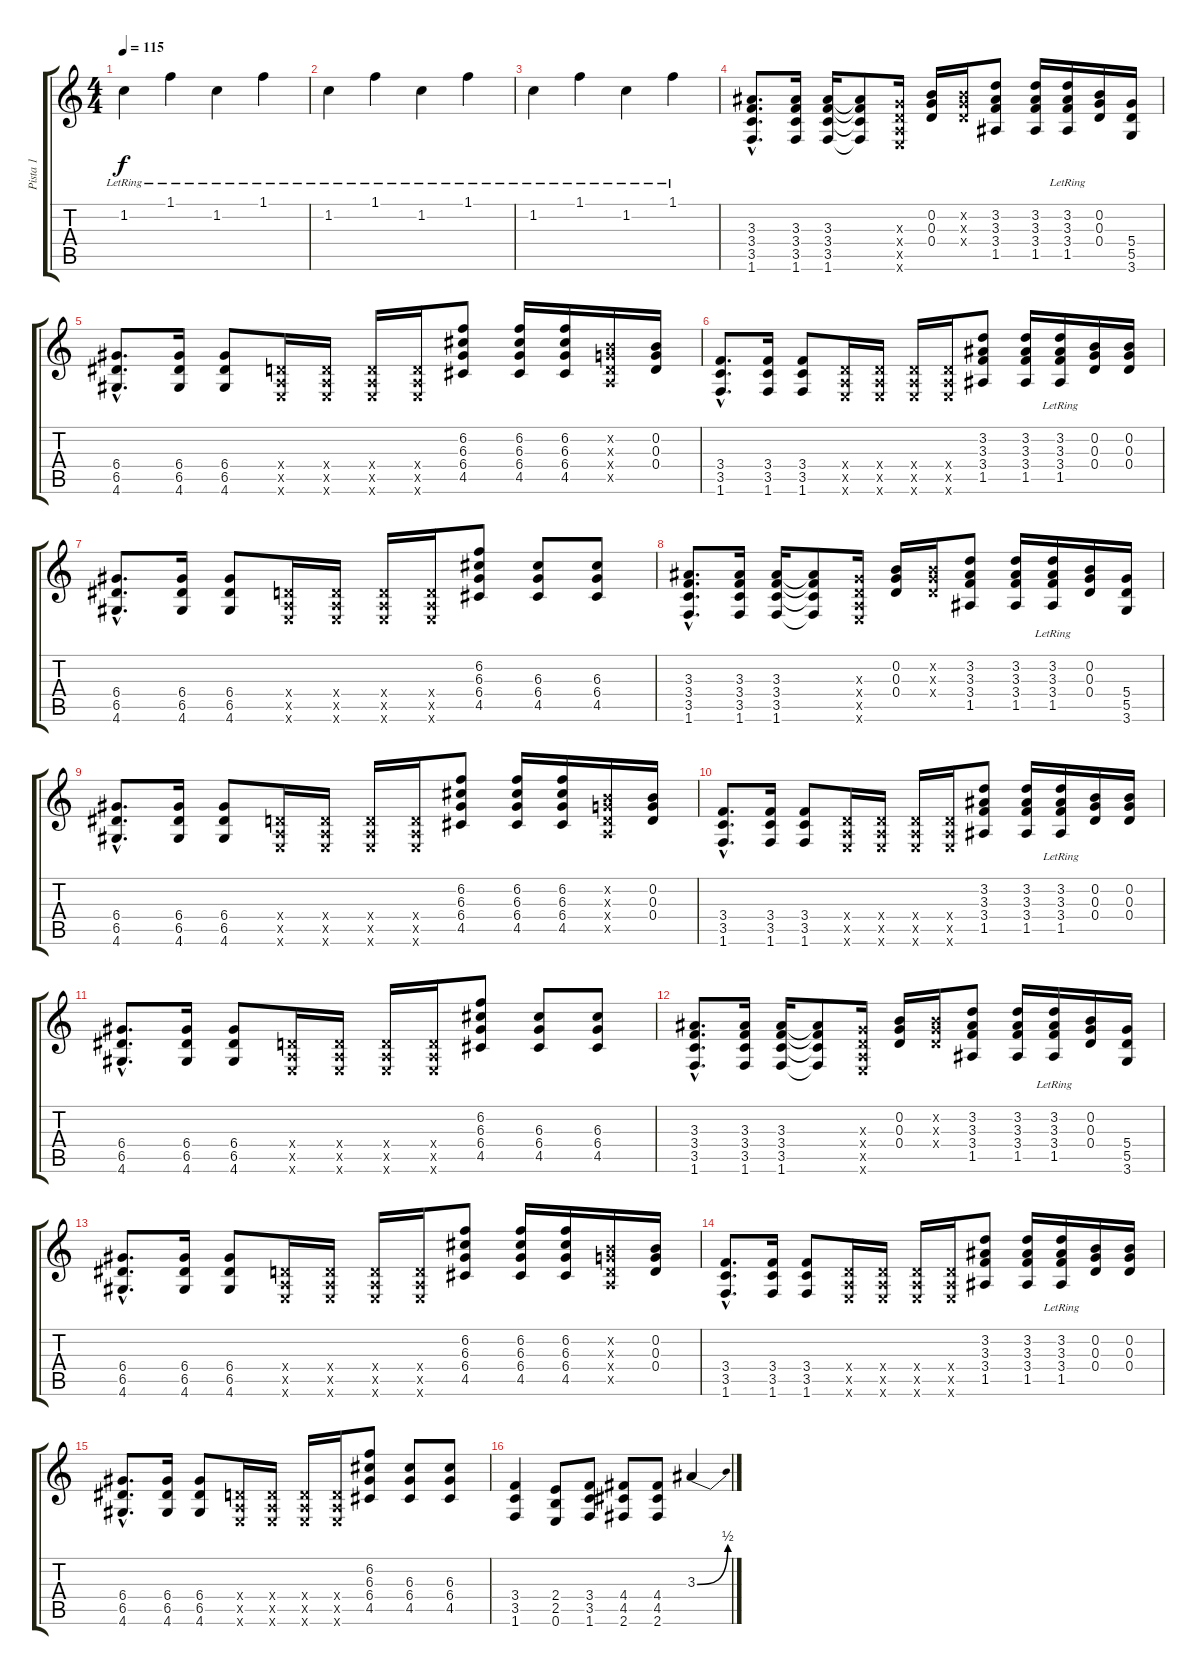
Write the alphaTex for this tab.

\track ("Pista 1" "Pista 1") {instrument distortionguitar}
\staff {score tabs}
\tuning (E4 B3 G3 D3 A2 E2) {hide}
\ts (4 4)
\tempo 115
\clef g2
\ks c
1.2{lr}.4{dy f} 1.1{lr}.4 1.2{lr}.4 1.1{lr}.4 |
1.2{lr}.4 1.1{lr}.4 1.2{lr}.4 1.1{lr}.4 |
1.2{lr}.4 1.1{lr}.4 1.2{lr}.4 1.1{lr}.4 |
(3.3{hac} 3.4{hac} 3.5{hac} 1.6{hac}).8{d volume 13 instrument distortionguitar} (3.3 3.4 3.5 1.6).16 (3.3 3.4 3.5 1.6).16 (3.3{t} 3.4{t} 3.5{t} 1.6{t}).8 (0.3{x} 0.4{x} 0.5{x} 0.6{x}).16 (0.2 0.3 0.4).16 (0.2{x} 0.3{x} 0.4{x}).16 (3.2 3.3 3.4 1.5).8 (3.2 3.3 3.4 1.5).16 (3.2 3.3 3.4 1.5{lr}).16 (0.2 0.3 0.4).16 (5.4 5.5 3.6).16 |
(6.4{hac} 6.5{hac} 4.6{hac}).8{d} (6.4 6.5 4.6).16 (6.4 6.5 4.6).8 (0.4{x} 0.5{x} 0.6{x}).16 (0.4{x} 0.5{x} 0.6{x}).16 (0.4{x} 0.5{x} 0.6{x}).16 (0.4{x} 0.5{x} 0.6{x}).16 (6.2 6.3 6.4 4.5).8 (6.2 6.3 6.4 4.5).16 (6.2 6.3 6.4 4.5).16 (0.2{x} 0.3{x} 0.4{x} 0.5{x}).16 (0.2 0.3 0.4).16 |
(3.4{hac} 3.5{hac} 1.6{hac}).8{d} (3.4 3.5 1.6).16 (3.4 3.5 1.6).8 (0.4{x} 0.5{x} 0.6{x}).16 (0.4{x} 0.5{x} 0.6{x}).16 (0.4{x} 0.5{x} 0.6{x}).16 (0.4{x} 0.5{x} 0.6{x}).16 (3.2 3.3 3.4 1.5).8 (3.2 3.3 3.4 1.5).16 (3.2 3.3 3.4 1.5{lr}).16 (0.2 0.3 0.4).16 (0.2 0.3 0.4).16 |
(6.4{hac} 6.5{hac} 4.6{hac}).8{d} (6.4 6.5 4.6).16 (6.4 6.5 4.6).8 (0.4{x} 0.5{x} 0.6{x}).16 (0.4{x} 0.5{x} 0.6{x}).16 (0.4{x} 0.5{x} 0.6{x}).16 (0.4{x} 0.5{x} 0.6{x}).16 (6.2 6.3 6.4 4.5).8 (6.3 6.4 4.5).8 (6.3 6.4 4.5).8 |
(3.3{hac} 3.4{hac} 3.5{hac} 1.6{hac}).8{d} (3.3 3.4 3.5 1.6).16 (3.3 3.4 3.5 1.6).16 (3.3{t} 3.4{t} 3.5{t} 1.6{t}).8 (0.3{x} 0.4{x} 0.5{x} 0.6{x}).16 (0.2 0.3 0.4).16 (0.2{x} 0.3{x} 0.4{x}).16 (3.2 3.3 3.4 1.5).8 (3.2 3.3 3.4 1.5).16 (3.2 3.3 3.4 1.5{lr}).16 (0.2 0.3 0.4).16 (5.4 5.5 3.6).16 |
(6.4{hac} 6.5{hac} 4.6{hac}).8{d} (6.4 6.5 4.6).16 (6.4 6.5 4.6).8 (0.4{x} 0.5{x} 0.6{x}).16 (0.4{x} 0.5{x} 0.6{x}).16 (0.4{x} 0.5{x} 0.6{x}).16 (0.4{x} 0.5{x} 0.6{x}).16 (6.2 6.3 6.4 4.5).8 (6.2 6.3 6.4 4.5).16 (6.2 6.3 6.4 4.5).16 (0.2{x} 0.3{x} 0.4{x} 0.5{x}).16 (0.2 0.3 0.4).16 |
(3.4{hac} 3.5{hac} 1.6{hac}).8{d} (3.4 3.5 1.6).16 (3.4 3.5 1.6).8 (0.4{x} 0.5{x} 0.6{x}).16 (0.4{x} 0.5{x} 0.6{x}).16 (0.4{x} 0.5{x} 0.6{x}).16 (0.4{x} 0.5{x} 0.6{x}).16 (3.2 3.3 3.4 1.5).8 (3.2 3.3 3.4 1.5).16 (3.2 3.3 3.4 1.5{lr}).16 (0.2 0.3 0.4).16 (0.2 0.3 0.4).16 |
(6.4{hac} 6.5{hac} 4.6{hac}).8{d} (6.4 6.5 4.6).16 (6.4 6.5 4.6).8 (0.4{x} 0.5{x} 0.6{x}).16 (0.4{x} 0.5{x} 0.6{x}).16 (0.4{x} 0.5{x} 0.6{x}).16 (0.4{x} 0.5{x} 0.6{x}).16 (6.2 6.3 6.4 4.5).8 (6.3 6.4 4.5).8 (6.3 6.4 4.5).8 |
(3.3{hac} 3.4{hac} 3.5{hac} 1.6{hac}).8{d} (3.3 3.4 3.5 1.6).16 (3.3 3.4 3.5 1.6).16 (3.3{t} 3.4{t} 3.5{t} 1.6{t}).8 (0.3{x} 0.4{x} 0.5{x} 0.6{x}).16 (0.2 0.3 0.4).16 (0.2{x} 0.3{x} 0.4{x}).16 (3.2 3.3 3.4 1.5).8 (3.2 3.3 3.4 1.5).16 (3.2 3.3 3.4 1.5{lr}).16 (0.2 0.3 0.4).16 (5.4 5.5 3.6).16 |
(6.4{hac} 6.5{hac} 4.6{hac}).8{d} (6.4 6.5 4.6).16 (6.4 6.5 4.6).8 (0.4{x} 0.5{x} 0.6{x}).16 (0.4{x} 0.5{x} 0.6{x}).16 (0.4{x} 0.5{x} 0.6{x}).16 (0.4{x} 0.5{x} 0.6{x}).16 (6.2 6.3 6.4 4.5).8 (6.2 6.3 6.4 4.5).16 (6.2 6.3 6.4 4.5).16 (0.2{x} 0.3{x} 0.4{x} 0.5{x}).16 (0.2 0.3 0.4).16 |
(3.4{hac} 3.5{hac} 1.6{hac}).8{d} (3.4 3.5 1.6).16 (3.4 3.5 1.6).8 (0.4{x} 0.5{x} 0.6{x}).16 (0.4{x} 0.5{x} 0.6{x}).16 (0.4{x} 0.5{x} 0.6{x}).16 (0.4{x} 0.5{x} 0.6{x}).16 (3.2 3.3 3.4 1.5).8 (3.2 3.3 3.4 1.5).16 (3.2 3.3 3.4 1.5{lr}).16 (0.2 0.3 0.4).16 (0.2 0.3 0.4).16 |
(6.4{hac} 6.5{hac} 4.6{hac}).8{d} (6.4 6.5 4.6).16 (6.4 6.5 4.6).8 (0.4{x} 0.5{x} 0.6{x}).16 (0.4{x} 0.5{x} 0.6{x}).16 (0.4{x} 0.5{x} 0.6{x}).16 (0.4{x} 0.5{x} 0.6{x}).16 (6.2 6.3 6.4 4.5).8 (6.3 6.4 4.5).8 (6.3 6.4 4.5).8 |
(3.4 3.5 1.6).4 (2.4 2.5 0.6).8 (3.4 3.5 1.6).8 (4.4 4.5 2.6).8 (4.4 4.5 2.6).8 3.3{be (bend 0 0 60 2)}.4
